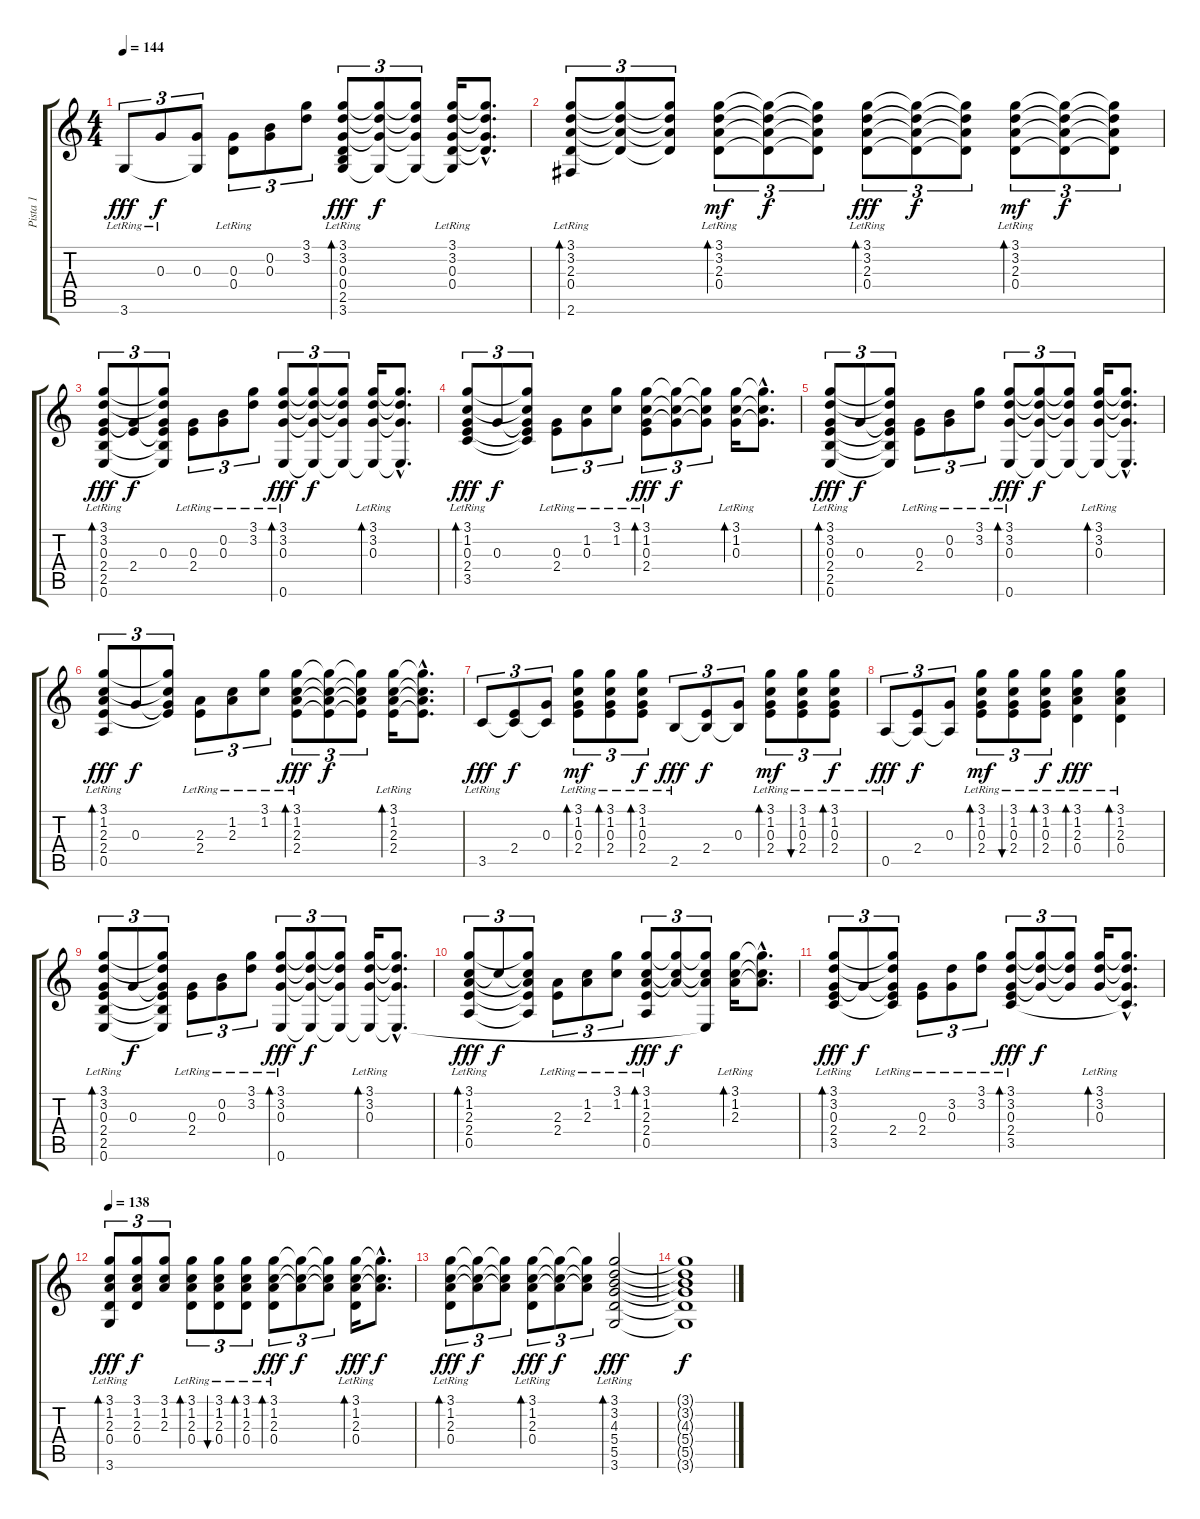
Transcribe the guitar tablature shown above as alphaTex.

\track ("Pista 1" "Pista 1") {instrument electricguitarjazz}
\staff {score tabs}
\tuning (E4 B3 G3 D3 A2 E2) {hide}
\ts (4 4)
\tempo 144
\clef g2
\ks c
3.6{lr}.8{tu (3 2) dy fff} 0.3{lr}.8{tu (3 2) dy f} (0.3 3.6{t}).8{tu (3 2)} (0.3{lr} 0.4).8{tu (3 2)} (0.2 0.3).8{tu (3 2)} (3.1 3.2).8{tu (3 2)} (3.1{lr} 3.2{lr} 0.3{lr} 0.4{lr} 2.5{lr} 3.6{lr}).8{tu (3 2) bd 240 dy fff} (3.1{t} 3.2{t} 0.3{t} 3.6{t}).8{tu (3 2) dy f} (3.1{t} 3.2{t} 0.3{t} 3.6{t}).8{tu (3 2)} (3.1{lr} 3.2{lr} 0.3{lr} 0.4{lr} 3.6{t}).16 (3.1{hac t} 3.2{hac t} 0.3{hac t} 0.4{hac t}).8{d} |
(3.1{lr} 3.2{lr} 2.3{lr} 0.4{lr} 2.6{lr}).8{tu (3 2) bd 120} (3.1{t} 3.2{t} 2.3{t} 0.4{t}).8{tu (3 2)} (3.1{t} 3.2{t} 2.3{t} 0.4{t}).8{tu (3 2)} (3.1{lr} 3.2{lr} 2.3{lr} 0.4{lr}).8{tu (3 2) bd 120 dy mf} (3.1{t} 3.2{t} 2.3{t} 0.4{t}).8{tu (3 2) dy f} (3.1{t} 3.2{t} 2.3{t} 0.4{t}).8{tu (3 2)} (3.1{lr} 3.2{lr} 2.3{lr} 0.4{lr}).8{tu (3 2) bd 120 dy fff} (3.1{t} 3.2{t} 2.3{t} 0.4{t}).8{tu (3 2) dy f} (3.1{t} 3.2{t} 2.3{t} 0.4{t}).8{tu (3 2)} (3.1{lr} 3.2{lr} 2.3{lr} 0.4{lr}).8{tu (3 2) bd 120 dy mf} (3.1{t} 3.2{t} 2.3{t} 0.4{t}).8{tu (3 2) dy f} (3.1{t} 3.2{t} 2.3{t} 0.4{t}).8{tu (3 2)} |
(3.1{lr} 3.2{lr} 0.3{lr} 2.4{lr} 2.5{lr} 0.6{lr}).8{tu (3 2) bd 120 dy fff} (0.3{t} 2.4).8{tu (3 2) dy f} (3.1{t} 3.2{t} 0.3 2.4{t} 2.5{t} 0.6{t}).8{tu (3 2)} (0.3{lr} 2.4{lr}).8{tu (3 2)} (0.2{lr} 0.3{lr}).8{tu (3 2)} (3.1{lr} 3.2{lr}).8{tu (3 2)} (3.1{lr} 3.2{lr} 0.3{lr} 0.6{lr}).8{tu (3 2) bd 60 dy fff} (3.1{t} 3.2{t} 0.3{t} 0.6{t}).8{tu (3 2) dy f} (3.1{t} 3.2{t} 0.3{t} 0.6{t}).8{tu (3 2)} (3.1{lr} 3.2{lr} 0.3{lr} 0.6{t}).16{bd 120} (3.1{hac t} 3.2{hac t} 0.3{hac t} 0.6{hac t}).8{d} |
(3.1{lr} 1.2{lr} 0.3{lr} 2.4{lr} 3.5{lr}).8{tu (3 2) bd 120 dy fff} 0.3.8{tu (3 2) dy f} (3.1{t} 1.2{t} 0.3{t} 2.4{t} 3.5{t}).8{tu (3 2)} (0.3{lr} 2.4{lr}).8{tu (3 2)} (1.2{lr} 0.3{lr}).8{tu (3 2)} (3.1{lr} 1.2{lr}).8{tu (3 2)} (3.1{lr} 1.2{lr} 0.3{lr} 2.4).8{tu (3 2) bd 60 dy fff} (3.1{t} 1.2{t} 0.3{t}).8{tu (3 2) dy f} (3.1{t} 1.2{t} 0.3{t}).8{tu (3 2)} (3.1{lr} 1.2{lr} 0.3{lr}).16{bd 120} (3.1{hac t} 1.2{hac t} 0.3{hac t}).8{d} |
(3.1{lr} 3.2{lr} 0.3{lr} 2.4{lr} 2.5{lr} 0.6{lr}).8{tu (3 2) bd 120 dy fff} 0.3.8{tu (3 2) dy f} (3.1{t} 3.2{t} 0.3{t} 2.4{t} 2.5{t} 0.6{t}).8{tu (3 2)} (0.3{lr} 2.4{lr}).8{tu (3 2)} (0.2{lr} 0.3{lr}).8{tu (3 2)} (3.1{lr} 3.2{lr}).8{tu (3 2)} (3.1{lr} 3.2{lr} 0.3{lr} 0.6{lr}).8{tu (3 2) bd 60 dy fff} (3.1{t} 3.2{t} 0.3{t} 0.6{t}).8{tu (3 2) dy f} (3.1{t} 3.2{t} 0.3{t} 0.6{t}).8{tu (3 2)} (3.1{lr} 3.2{lr} 0.3{lr} 0.6{t}).16{bd 120} (3.1{hac t} 3.2{hac t} 0.3{hac t} 0.6{hac t}).8{d} |
(3.1{lr} 1.2{lr} 2.3{lr} 2.4{lr} 0.5{lr}).8{tu (3 2) bd 120 dy fff} 0.3.8{tu (3 2) dy f} (3.1{t} 1.2{t} 0.3{t} 2.4{t}).8{tu (3 2)} (2.3{lr} 2.4{lr}).8{tu (3 2)} (1.2{lr} 2.3{lr}).8{tu (3 2)} (3.1{lr} 1.2{lr}).8{tu (3 2)} (3.1{lr} 1.2{lr} 2.3{lr} 2.4{lr}).8{tu (3 2) bd 60 dy fff} (3.1{t} 1.2{t} 2.3{t} 2.4{t}).8{tu (3 2) dy f} (3.1{t} 1.2{t} 2.3{t} 2.4{t}).8{tu (3 2)} (3.1{lr} 1.2{lr} 2.3{lr} 2.4{lr}).16{bd 120} (3.1{hac t} 1.2{hac t} 2.3{hac t} 2.4{hac t}).8{d} |
3.5{lr}.8{tu (3 2) dy fff} (2.4 3.5{t}).8{tu (3 2) dy f} (0.3 3.5{t}).8{tu (3 2)} (3.1{lr} 1.2{lr} 0.3{lr} 2.4{lr}).8{tu (3 2) bd 120 dy mf} (3.1{lr} 1.2{lr} 0.3{lr} 2.4{lr}).8{tu (3 2) bd 120} (3.1{lr} 1.2{lr} 0.3{lr} 2.4{lr}).8{tu (3 2) bd 120 dy f} 2.5{lr}.8{tu (3 2) dy fff} (2.4 2.5{t}).8{tu (3 2) dy f} (0.3 2.5{t}).8{tu (3 2)} (3.1{lr} 1.2{lr} 0.3{lr} 2.4{lr}).8{tu (3 2) bd 120 dy mf} (3.1{lr} 1.2{lr} 0.3{lr} 2.4{lr}).8{tu (3 2) bu 120} (3.1{lr} 1.2{lr} 0.3{lr} 2.4{lr}).8{tu (3 2) bd 120 dy f} |
0.5{lr}.8{tu (3 2) dy fff} (2.4 0.5{t}).8{tu (3 2) dy f} (0.3 0.5{t}).8{tu (3 2)} (3.1{lr} 1.2{lr} 0.3{lr} 2.4{lr}).8{tu (3 2) bd 120 dy mf} (3.1{lr} 1.2{lr} 0.3{lr} 2.4{lr}).8{tu (3 2) bu 120} (3.1{lr} 1.2{lr} 0.3{lr} 2.4{lr}).8{tu (3 2) bd 120 dy f} (3.1{lr} 1.2{lr} 2.3{lr} 0.4{lr}).4{bd 60 dy fff} (3.1{lr} 1.2{lr} 2.3{lr} 0.4{lr}).4{bd 120} |
(3.1{lr} 3.2{lr} 0.3{lr} 2.4{lr} 2.5{lr} 0.6{lr}).8{tu (3 2) bd 120} 0.3.8{tu (3 2) dy f} (3.1{t} 3.2{t} 0.3{t} 2.4{t} 2.5{t} 0.6{t}).8{tu (3 2)} (0.3{lr} 2.4{lr}).8{tu (3 2)} (0.2{lr} 0.3{lr}).8{tu (3 2)} (3.1{lr} 3.2{lr}).8{tu (3 2)} (3.1{lr} 3.2{lr} 0.3{lr} 0.6{lr}).8{tu (3 2) bd 60 dy fff} (3.1{t} 3.2{t} 0.3{t} 0.6{t}).8{tu (3 2) dy f} (3.1{t} 3.2{t} 0.3{t} 0.6{t}).8{tu (3 2)} (3.1{lr} 3.2{lr} 0.3{lr} 0.6{t}).16{bd 120} (3.1{hac t} 3.2{hac t} 0.3{hac t} 0.6{hac t}).8{d} |
(3.1{lr} 1.2{lr} 2.3{lr} 2.4{lr} 0.5{lr}).8{tu (3 2) bd 120 dy fff} 1.2{t}.8{tu (3 2) dy f} (3.1{t} 1.2{t} 2.3{t} 2.4{t} 0.5{t}).8{tu (3 2)} (2.3{lr} 2.4{lr}).8{tu (3 2)} (1.2{lr} 2.3{lr}).8{tu (3 2)} (3.1{lr} 1.2{lr}).8{tu (3 2)} (3.1{lr} 1.2{lr} 2.3{lr} 2.4{lr} 0.5{lr}).8{tu (3 2) bd 60 dy fff} (3.1{t} 1.2{t} 2.3{t}).8{tu (3 2) dy f} (3.1{t} 1.2{t} 2.3{t} 0.6{t}).8{tu (3 2)} (3.1{lr} 1.2{lr} 2.3{lr}).16{bd 120} (3.1{hac t} 1.2{hac t} 2.3{hac t}).8{d} |
(3.1{lr} 3.2{lr} 0.3{lr} 2.4{lr} 3.5{lr}).8{tu (3 2) bd 120 dy fff} 0.3{t}.8{tu (3 2) dy f} (3.1{t} 3.2{t} 0.3{t} 2.4{lr} 3.5{t}).8{tu (3 2)} (0.3{lr} 2.4{lr}).8{tu (3 2)} (3.2{lr} 0.3{lr}).8{tu (3 2)} (3.1{lr} 3.2{lr}).8{tu (3 2)} (3.1{lr} 3.2{lr} 0.3{lr} 2.4{lr} 3.5{lr}).8{tu (3 2) bd 60 dy fff} (3.1{t} 3.2{t} 0.3{t}).8{tu (3 2) dy f} (3.1{t} 3.2{t} 0.3{t}).8{tu (3 2)} (3.1{lr} 3.2{lr} 0.3{lr}).16{bd 120} (3.1{hac t} 3.2{hac t} 0.3{hac t} 3.5{hac t}).8{d} |
\tempo 138
(3.1{lr} 1.2{lr} 2.3{lr} 0.4{lr} 3.6{lr}).8{tu (3 2) bd 240 dy fff} (3.1 1.2 2.3 0.4).8{tu (3 2) dy f} (3.1 1.2 2.3).8{tu (3 2)} (3.1{lr} 1.2{lr} 2.3{lr} 0.4{lr}).8{tu (3 2) bd 120} (3.1{lr} 1.2{lr} 2.3{lr} 0.4{lr}).8{tu (3 2) bu 120} (3.1{lr} 1.2{lr} 2.3{lr} 0.4{lr}).8{tu (3 2) bd 120} (3.1{lr} 1.2{lr} 2.3{lr} 0.4{lr}).8{tu (3 2) bd 30 dy fff} (3.1{t} 1.2{t} 2.3{t}).8{tu (3 2) dy f} (3.1{t} 1.2{t} 2.3{t}).8{tu (3 2)} (3.1{lr} 1.2{lr} 2.3{lr} 0.4{lr}).16{bd 30 dy fff} (3.1{hac t} 1.2{hac t} 2.3{hac t}).8{d dy f} |
(3.1{lr} 1.2{lr} 2.3{lr} 0.4{lr}).8{tu (3 2) bd 30 dy fff} (3.1{t} 1.2{t} 2.3{t}).8{tu (3 2) dy f} (3.1{t} 1.2{t} 2.3{t}).8{tu (3 2)} (3.1{lr} 1.2{lr} 2.3{lr} 0.4{lr}).8{tu (3 2) bd 30 dy fff} (3.1{t} 1.2{t} 2.3{t}).8{tu (3 2) dy f} (3.1{t} 1.2{t} 2.3{t}).8{tu (3 2)} (3.1{lr} 3.2{lr} 4.3{lr} 5.4{lr} 5.5{lr} 3.6{lr}).2{bd 240 dy fff} |
(3.1{t} 3.2{t} 4.3{t} 5.4{t} 5.5{t} 3.6{t}).1{dy f}
